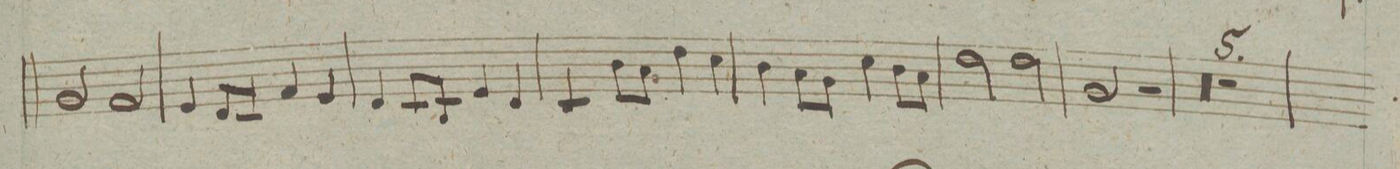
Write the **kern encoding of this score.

**kern	**dynam
*I"Viola	*
*clefC3	*
*k[]	*
*met(c|)	*
*M2/2	*
2A/	.
2G/	.
=153	=153
4F/	.
8E/L	.
8D/J	.
4G/	.
4F/	.
=154	=154
4E/	.
8D/L	.
8C/J	.
4F/	.
4E/	.
=155	=155
4D/	.
8c\L	.
8B\J	.
4e\	.
4d\	.
=156	=156
4c\	.
8B\L	.
8A\J	.
4d\	.
8c/L	.
8B/J	.
=157	=157
2e\	.
2e\	.
=158	=158
2A/	.
2r	.
=159	=159
00r	.
=160	=160
=161	=161
=162	=162
=163	=163
1r	.
=164	=164
*-	*-
